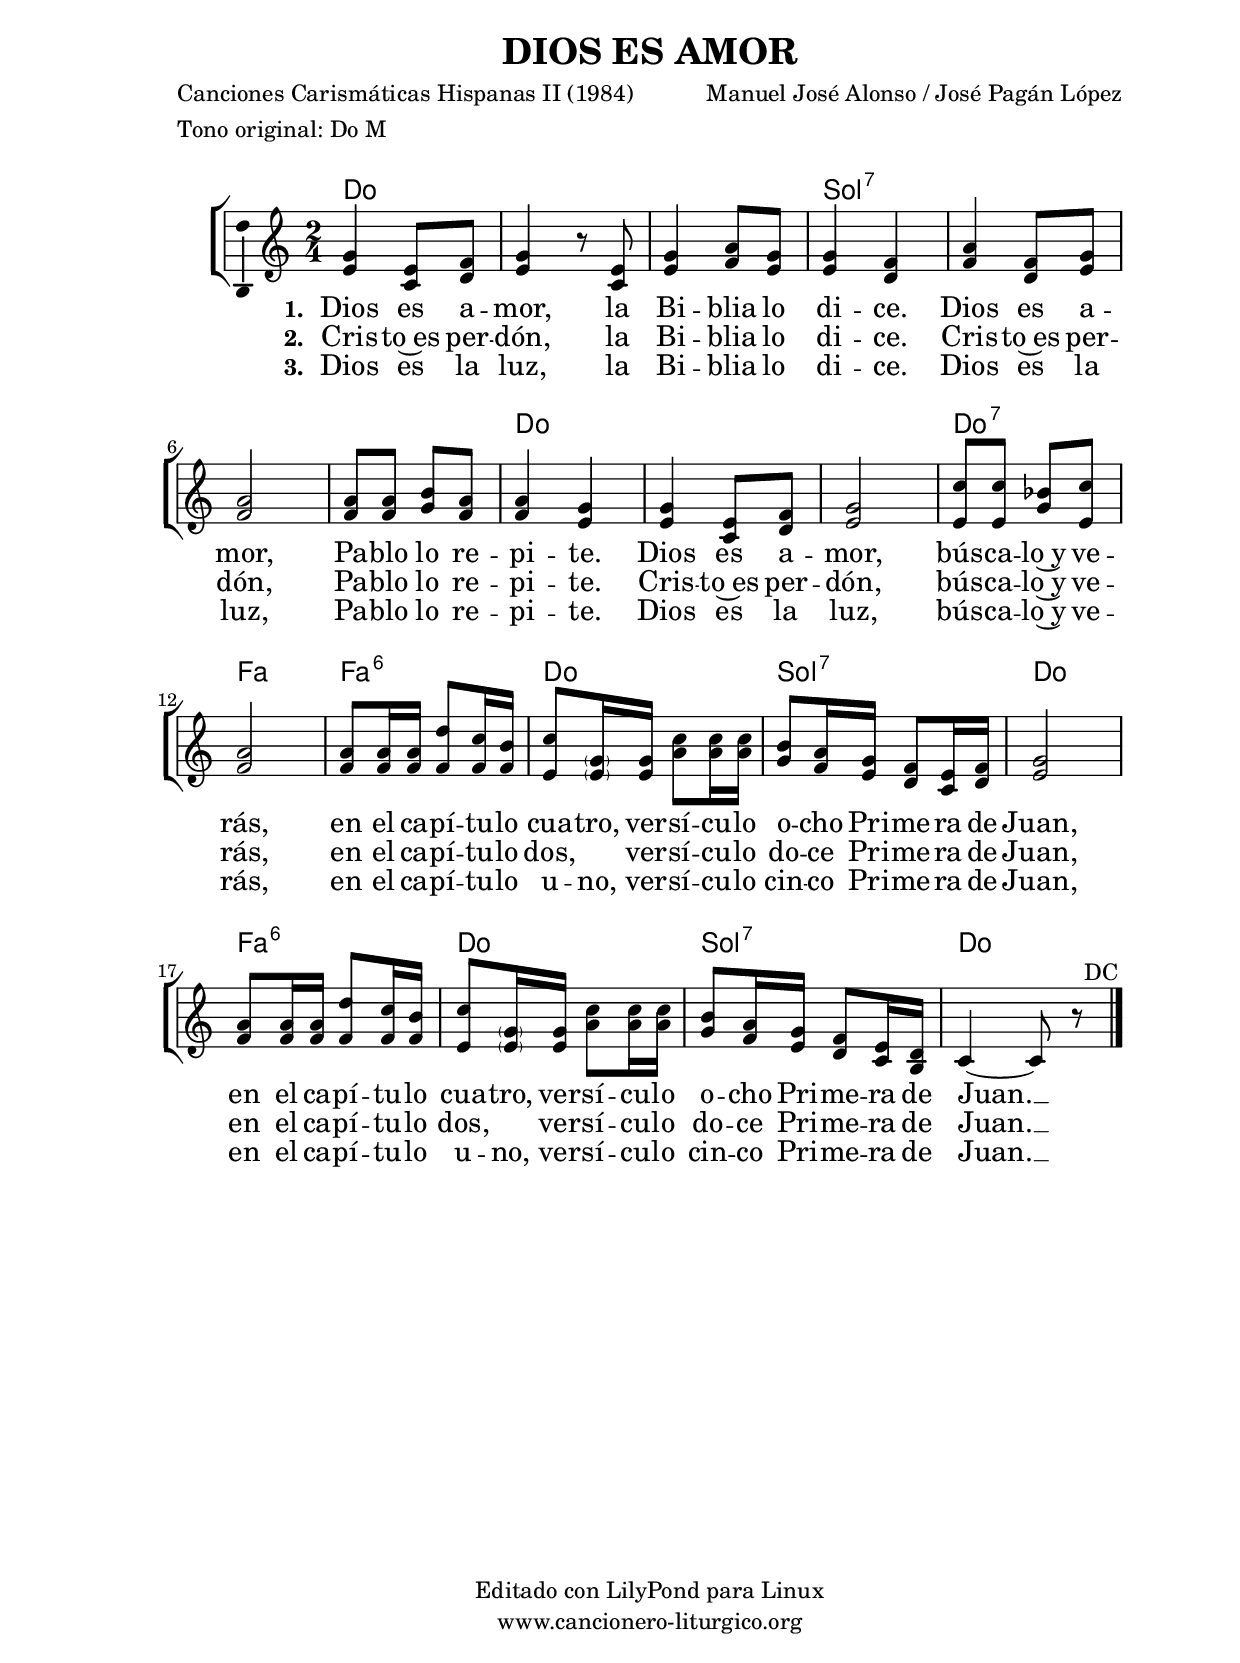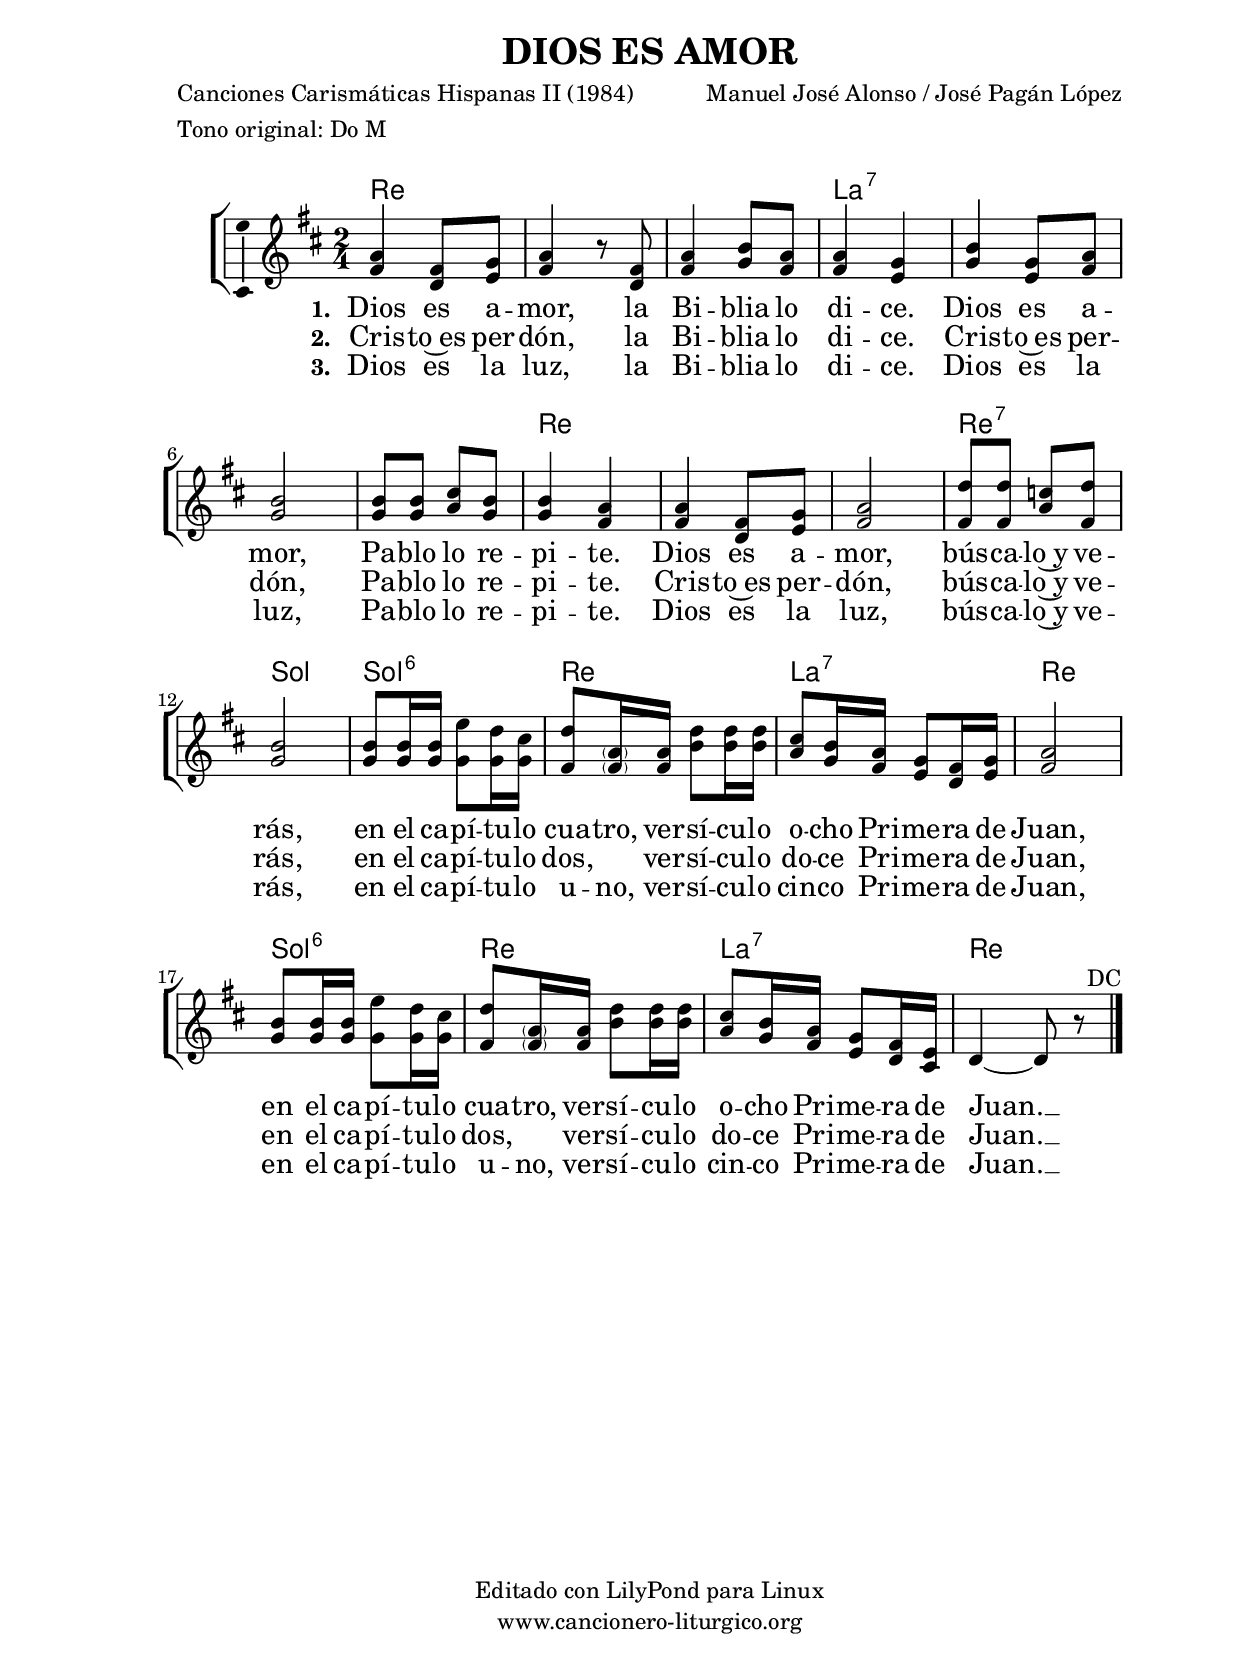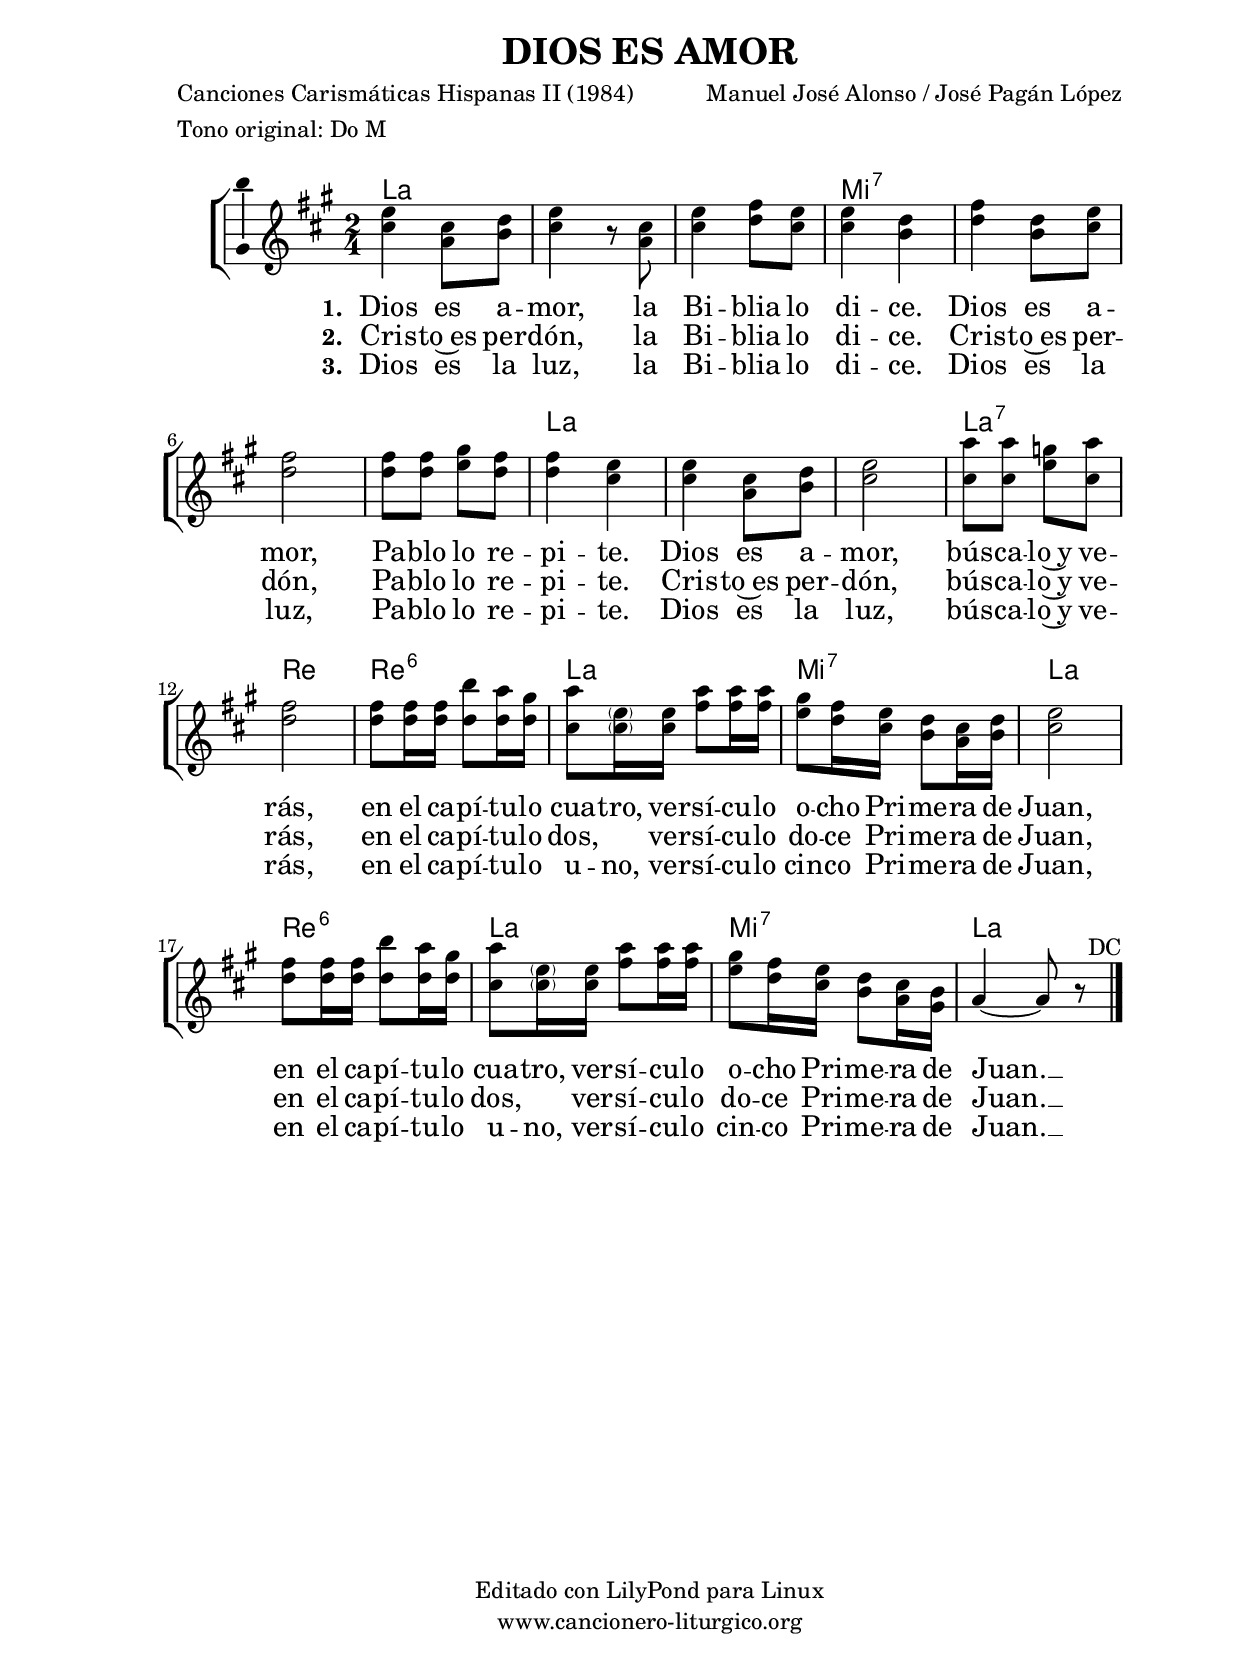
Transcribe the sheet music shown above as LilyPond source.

%
%para convertir .midi en .wav:
%timidity filename.midi -Ow -o finename.wav
%
%
%Para convertir de .wav a .mp3:
%lame -h -m j filename.wav
%
%
%para escuchar el midi:
%timidity nombrefichero.midi
%


%versión de lilypond para la que se ha escrito esta partitura:
\version "2.16.0"

	%Tamaño papel
	#(set-default-paper-size "a4")
	%Tamaño partitura
	#(set-global-staff-size 20)
	%No responde al pulsar sobre una nota
	#(ly:set-option 'point-and-click #f)

%parámetros del encabezamiento:
\header {
	title = "DIOS ES AMOR"
	subtitle = ""
	composer = "Manuel José Alonso / José Pagán López"
	poet = "Canciones Carismáticas Hispanas II (1984)"
	meter = "Tono original: Do M"
	arranger = ""
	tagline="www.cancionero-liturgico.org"
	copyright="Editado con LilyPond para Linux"
	}

%parámetros asociados al papel:
\paper  {
	oddHeaderMarkup = \markup {\fill-line { \on-the-fly #not-first-page \fromproperty #'header:title \on-the-fly #not-first-page \fromproperty #'header:composer }}
	evenHeaderMarkup = \markup {\fill-line { \fromproperty #'header:composer \fromproperty #'header:title }}
	#(set-paper-size "a4")
	print-page-number = ##f
	first-page-number = 1
	print-first-page-number = ##f
%	head-separation = 3.0 \cm
	top-margin = 2.0 \cm
	bottom-margin = 0.5\cm
%%%	bottom-margin = -2.5\cm
	left-margin = 3.0 \cm
	line-width = 16.0 \cm 
	indent = 8\mm
	interscoreline = 2.\mm
	between-system-space = 15\mm
%	para que las partituras no llenen la hoja:
	ragged-bottom = ##t
%	idem para la última hoja:
	ragged-last-bottom = ##f
%	para que las partituras llenen el ancho del papel:
	ragged-last = ##f
	after-title-space = 2.5 \cm
%page-count=1
%system-count=8

	%Flexible Vertical Spacing
%	markup-markup-spacing =
%	#'((basic-distance . 15) (minimum-distance . 15) (padding . 3))
	markup-system-spacing =
	#'((basic-distance . 15) (minimum-distance . 15) (padding . 3))
	system-system-spacing =
	#'((basic-distance . 15) (minimum-distance . 15) (padding . 3))
	score-system-spacing =
	#'((basic-distance . 15) (minimum-distance . 15) (padding . 5))
%	top-system-spacing = % header
%	#'((basic-distance . 8) (minimum-distance . 0) (padding . 0))
%	top-markup-spacing =
%	#'((basic-distance . 20) (minimum-distance . 20) (padding . 0))
	last-bottom-spacing = % footer
	#'((basic-distance . 5) (minimum-distance . 5) (padding . 0))
%	score-markup-spacing =
%	#'((basic-distance . 16) (minimum-distance . 13) (padding . 0))

	}


%parámetros que afectan a toda la partitura:
global =  {
	%clave de sol (G):
	\clef G
	%armadura:
%%%	\transpose a c
	\key c \major
	\tempo 4=120
	\set Score.tempoHideNote = ##t
	}


acordes = {
	\italianChords
	\chordmode {
%%%	\transpose a c
{

c2 s c g:7 g:7 s g:7 c c s c:7
f f:6 c g:7 c f:6 c g:7 c

}
}
}

melodia = 
%%%\transpose a c
{
	\relative c''{
	\time 2/4


<<
{
g4 e8 f
g4 r8 e8
g4 a8 g
g4 f
a4 f8 g
a2
a8 a b a
a4 g
g4 e8 f
g2
c8 c bes c
a2
a8 a16 a d8 c16 b
c8 \parenthesize g16 g c8 c16 c
b8 a16 g f8 e16 f
g2
a8 a16 a d8 c16 b
c8 \parenthesize g16 g c8 c16 c
b8 a16 g f8 e16 d
c4~c8 r8
}
{
e4 c8 d
e4 r8 c8
e4 f8 e
e4 d
f4 d8 e
f2
f8 f g f
f4 e
e4 c8 d
e2
e8 e g e
f2
f8 f16 f f8 f16 f
e8 \parenthesize e16 e a8 a16 a
g8 f16 e d8 c16 d
e2
f8 f16 f f8 f16 f
e8 \parenthesize e16 e a8 a16 a
g8 f16 e d8 c16 b
s4 s8 s8^"  DC"
}
>>

\bar "|."

	}
	}


texto = \lyricmode {
\set stanza =#"1. " Dios es a -- mor,
la Bi -- blia lo di -- ce.
Dios es a -- mor,
Pa -- blo lo re -- pi -- te.
Dios es a -- mor,
bús -- ca -- lo~y ve -- rás,

en el ca -- pí -- tu -- lo cua -- tro,
ver -- sí -- cu -- lo o -- cho
Pri -- me -- ra de Juan,
en el ca -- pí -- tu -- lo cua -- tro,
ver -- sí -- cu -- lo o -- cho
Pri -- me -- ra de Juan. __

	}

textodos = \lyricmode {
\set stanza =#"2. " Cris -- to~es per -- dón,
la Bi -- blia lo di -- ce.
Cris -- to~es per -- dón,
Pa -- blo lo re -- pi -- te.
Cris -- to~es per -- dón,
bús -- ca -- lo~y ve -- rás,

en el ca -- pí -- tu -- lo dos, "  "
ver -- sí -- cu -- lo do -- ce
Pri -- me -- ra de Juan,
en el ca -- pí -- tu -- lo dos, "  "
ver -- sí -- cu -- lo do -- ce
Pri -- me -- ra de Juan. __

	}

textotres = \lyricmode {
\set stanza =#"3. " Dios es la luz,
la Bi -- blia lo di -- ce.
Dios es la luz,
Pa -- blo lo re -- pi -- te.
Dios es la luz,
bús -- ca -- lo~y ve -- rás,

en el ca -- pí -- tu -- lo u -- no,
ver -- sí -- cu -- lo cin -- co
Pri -- me -- ra de Juan,
en el ca -- pí -- tu -- lo u -- no,
ver -- sí -- cu -- lo cin -- co
Pri -- me -- ra de Juan. __

	}



acordesStaff = \context ChordNames = acordesStaff <<
	\set chordChanges = ##t
	\acordes
	>>


vozStaff = \context Voice = vozStaff
\with {\consists "Ambitus_engraver"}
<<
%	\set Staff.instrumentName = ""
%	\set Staff.shortInstrumentName = ""
%	\set Staff.midiInstrument = #"clarinet"
%	\set Staff.midiInstrument = #"cello"
%	\set Staff.midiInstrument = #"flute"
	\set Staff.midiInstrument = #"electric guitar (jazz)"
%	\set Staff.midiInstrument = #"english horn"
%	\set Staff.midiInstrument = #"violin"
%	\set Staff.midiInstrument = #"glockenspiel"
	\set Staff.midiMinimumVolume = #0.7
	\set Staff.midiMaximumVolume = #0.9
	\global
	\melodia
	>>

textoStaff = \context Lyrics = textoStaff <<
	\lyricsto vozStaff \texto
	>>

textodosStaff = \context Lyrics = textodosStaff <<
	\lyricsto vozStaff \textodos
	>>

textotresStaff = \context Lyrics = textotresStaff <<
	\lyricsto vozStaff \textotres
	>>


\book {
	\score {
		\context ChoirStaff {
			\override StaffGroup.SystemStartBracket #'collapse-height = #1
			\override Score.SystemStartBar #'collapse-height = #1
			<<
			\acordesStaff
			\vozStaff
			\textoStaff
			\textodosStaff
			\textotresStaff
			>>
			}
		\layout {
	    		\context {
				\Lyrics
				\override LyricText #'font-size = #2
				}
	   		 \context {
				\Score
				\override StaffSymbol #'staff-space = #(magstep +3)
				}
			}
		}
	\score {
		\unfoldRepeats
		\context ChoirStaff {
			<<
			\acordesStaff
			\vozStaff
			>>
			}
		\midi {
	  		\context {
	  			\Score
				tempoWholesPerMinute = #(ly:make-moment 70 4)
				}
			}
		}
	}



#(define output-suffix "C")
\book {
	\score {
		\context ChoirStaff {
			\override StaffGroup.SystemStartBracket #'collapse-height = #1
			\override Score.SystemStartBar #'collapse-height = #1
\transpose c d
			<<
			\acordesStaff
			\vozStaff
			\textoStaff
			\textodosStaff
			\textotresStaff
			>>
			}
		\layout {
	    		\context {
				\Lyrics
				\override LyricText #'font-size = #2
				}
	   		 \context {
				\Score
				\override StaffSymbol #'staff-space = #(magstep +3)
				}
			}
		}
	}

#(define output-suffix "S")
\book {
	\score {
		\context ChoirStaff {
			\override StaffGroup.SystemStartBracket #'collapse-height = #1
			\override Score.SystemStartBar #'collapse-height = #1
\transpose c a
			<<
			\acordesStaff
			\vozStaff
			\textoStaff
			\textodosStaff
			\textotresStaff
			>>
			}
		\layout {
	    		\context {
				\Lyrics
				\override LyricText #'font-size = #2
				}
	   		 \context {
				\Score
				\override StaffSymbol #'staff-space = #(magstep +3)
				}
			}
		}
	}


